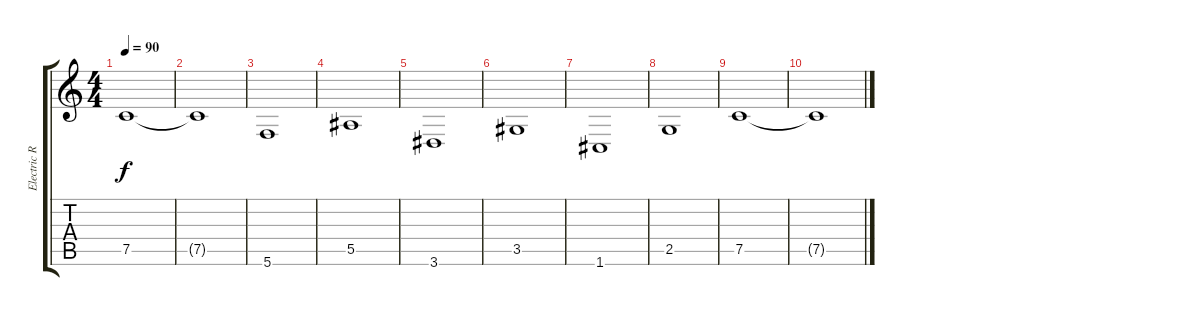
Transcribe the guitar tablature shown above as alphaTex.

\track ("Electric Rhythm" "Electric R") {instrument distortionguitar}
\staff {score tabs}
\tuning (C4 G3 Eb3 Bb2 F2 C2) {hide}
\ts (4 4)
\tempo 90
\clef g2
\ks c
7.5.1{dy f} |
7.5{t}.1 |
5.6.1 |
5.5.1 |
3.6.1 |
3.5.1 |
1.6.1 |
2.5.1 |
7.5.1 |
7.5{t}.1
